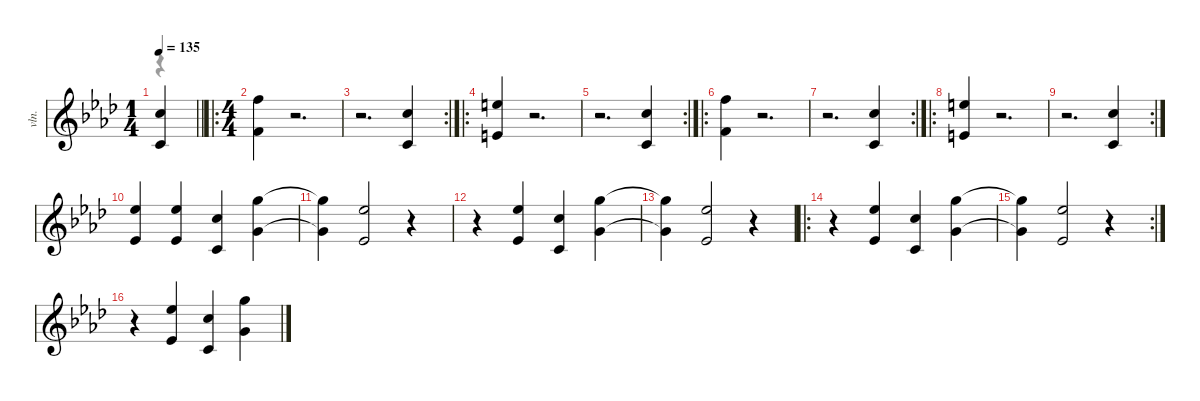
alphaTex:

\defaultSystemsLayout 4
\hideDynamics
\bracketExtendMode nobrackets
\otherSystemsTrackNameOrientation horizontal
\track ("Synth" "vln.") {defaultSystemsLayout 8 instrument stringensemble1}
\staff {score}
\tuning (E4 B3 G3 D3 A2 E2)
\voice
\ts (1 4)
\beaming (8 2)
\tempo 135
\clef g2
\barLineRight lightlight
\ks ab
(8.1{acc forcenatural} 5.3{acc forcenatural}).4{dy f instrument stringensemble1 beam Up} |
\ro
\ts (4 4)
\beaming (8 2 2 2 2)
(13.1{acc forcenatural} 10.3{acc forcenatural}).4{beam Down} r.2{d beam Down} |
\rc 2
r.2{d beam Down} (8.1{acc forcenatural} 5.3{acc forcenatural}).4{beam Up} |
\ro
(12.1{acc forcenatural} 9.3{acc forcenatural}).4{beam Up} r.2{d beam Up} |
\rc 2
r.2{d beam Down} (8.1{acc forcenatural} 5.3{acc forcenatural}).4{beam Up} |
\ro
(13.1{acc forcenatural} 10.3{acc forcenatural}).4{beam Down} r.2{d beam Down} |
\rc 2
r.2{d beam Down} (8.1{acc forcenatural} 5.3{acc forcenatural}).4{beam Up} |
\ro
(12.1{acc forcenatural} 9.3{acc forcenatural}).4{beam Up} r.2{d beam Up} |
\rc 2
r.2{d beam Down} (8.1{acc forcenatural} 5.3{acc forcenatural}).4{beam Up} |
(11.1{acc b} 8.3{acc b}).4{beam Up} (11.1{acc b} 8.3{acc b}).4{beam Up} (8.1{acc forcenatural} 5.3{acc forcenatural}).4{beam Up} (15.1{acc forcenatural} 12.3{acc forcenatural}).4{beam Down} |
(15.1{t acc forcenatural} 12.3{t acc forcenatural}).4{beam Down} (11.1{acc b} 8.3{acc b}).2{beam Up} r.4{beam Up} |
r.4{beam Down} (11.1{acc b} 8.3{acc b}).4{beam Up} (8.1{acc forcenatural} 5.3{acc forcenatural}).4{beam Up} (15.1{acc forcenatural} 12.3{acc forcenatural}).4{beam Down} |
(15.1{t acc forcenatural} 12.3{t acc forcenatural}).4{beam Down} (11.1{acc b} 8.3{acc b}).2{beam Up} r.4{beam Up} |
\ro
r.4{beam Down} (11.1{acc b} 8.3{acc b}).4{beam Up} (8.1{acc forcenatural} 5.3{acc forcenatural}).4{beam Up} (15.1{acc forcenatural} 12.3{acc forcenatural}).4{beam Down} |
\rc 2
(15.1{t acc forcenatural} 12.3{t acc forcenatural}).4{beam Down} (11.1{acc b} 8.3{acc b}).2{beam Up} r.4{beam Up} |
r.4{beam Down} (11.1{acc b} 8.3{acc b}).4{beam Up} (8.1{acc forcenatural} 5.3{acc forcenatural}).4{beam Up} (15.1{acc forcenatural} 12.3{acc forcenatural}).4{beam Down}
\voice
\clef g2
\ottava regular
\simile none
\barLineRight lightlight
\ks ab
r.4{dy mf beam Down} |
|
|
|
|
|
|
|
|
|
|
|
|
|
|
